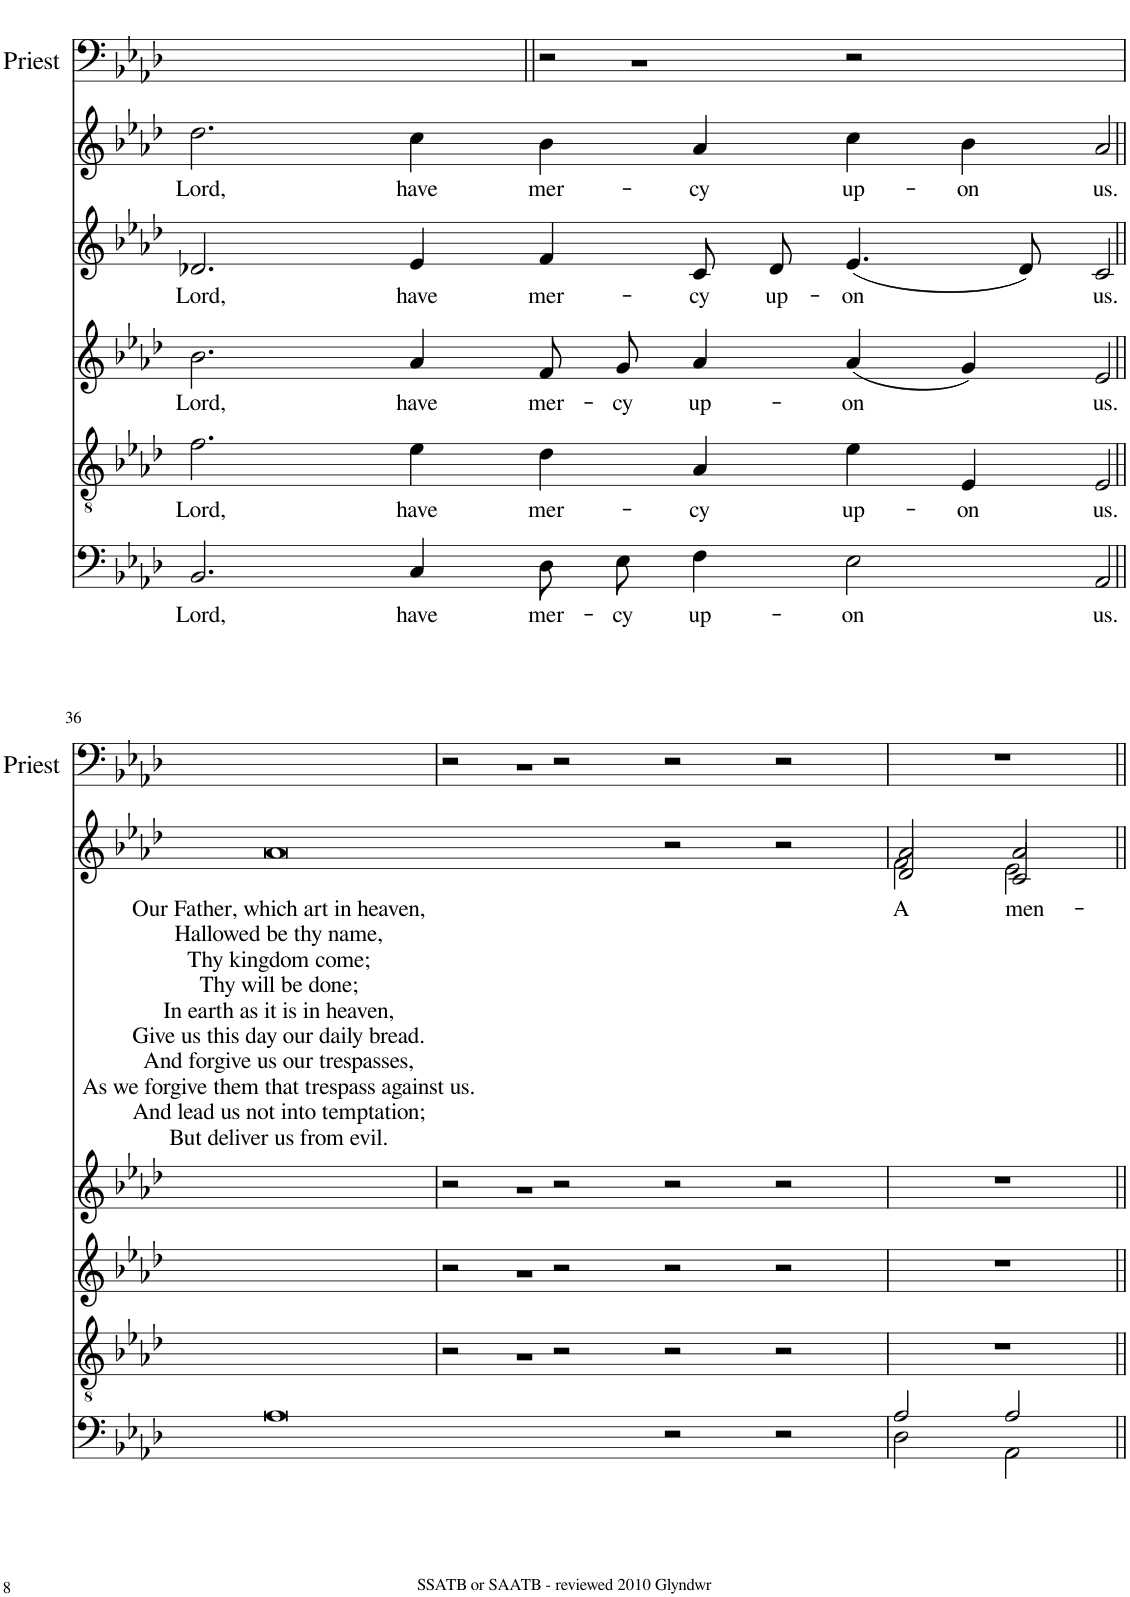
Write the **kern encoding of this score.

**kern	**text	**kern	**text	**kern	**text	**kern	**text	**kern	**text	**text	**text	**text	**text	**text	**text	**text	**text	**text	**kern
*part6	*part6	*part5	*part5	*part4	*part4	*part3	*part3	*part2	*part2	*part2	*part2	*part2	*part2	*part2	*part2	*part2	*part2	*part2	*part1
*staff6	*staff6	*staff5	*staff5	*staff4	*staff4	*staff3	*staff3	*staff2	*staff2	*staff2	*staff2	*staff2	*staff2	*staff2	*staff2	*staff2	*staff2	*staff2	*staff1
*I"Bass	*	*I"Tenor	*	*I"Alto	*	*I"Alto	*	*I"Soprano	*	*	*	*	*	*	*	*	*	*	*I"Priest
*	*	*	*	*	*	*	*	*	*	*	*	*	*	*	*	*	*	*	*I'Priest
!!LO:PB:g=z
*clefF4	*	*clefGv2	*	*clefG2	*	*clefG2	*	*clefG2	*	*	*	*	*	*	*	*	*	*	*clefF4
*k[b-e-a-d-]	*	*k[b-e-a-d-]	*	*k[b-e-a-d-]	*	*k[b-e-a-d-]	*	*k[b-e-a-d-]	*	*	*	*	*	*	*	*	*	*	*k[b-e-a-d-]
=35	=35	=35	=35	=35	=35	=35	=35	=35	=35	=35	=35	=35	=35	=35	=35	=35	=35	=35	=35
!	!LO:LY:b	!	!LO:LY:b	!	!LO:LY:b	!	!LO:LY:b	!	!LO:LY:b	!	!	!	!	!	!	!	!	!	!
2.BB-/	Lord,	2.f\	Lord,	2.b-\	Lord,	2.d-X/	Lord,	2.dd-\	Lord,	.	.	.	.	.	.	.	.	.	1r
!	!LO:LY:b	!	!LO:LY:b	!	!LO:LY:b	!	!LO:LY:b	!	!LO:LY:b	!	!	!	!	!	!	!	!	!	!
4C/	have	4e-\	have	4a-/	have	4e-/	have	4cc\	have	.	.	.	.	.	.	.	.	.	.
!	!LO:LY:b	!	!LO:LY:b	!	!LO:LY:b	!	!LO:LY:b	!	!LO:LY:b	!	!	!	!	!	!	!	!	!	!
8D-\	mer-	4d-\	mer-	8f/	mer-	4f/	mer-	4b-\	mer-	.	.	.	.	.	.	.	.	.	2r
!	!LO:LY:b	!	!	!	!LO:LY:b	!	!	!	!	!	!	!	!	!	!	!	!	!	!
8E-\	-cy	.	.	8g/	-cy	.	.	.	.	.	.	.	.	.	.	.	.	.	.
!	!LO:LY:b	!	!LO:LY:b	!	!LO:LY:b	!	!LO:LY:b	!	!LO:LY:b	!	!	!	!	!	!	!	!	!	!
4F\	up-	4A-/	-cy	4a-/	up-	8c/	-cy	4a-/	-cy	.	.	.	.	.	.	.	.	.	.
!	!	!	!	!	!	!	!LO:LY:b	!	!	!	!	!	!	!	!	!	!	!	!
.	.	.	.	.	.	8d-/	up-	.	.	.	.	.	.	.	.	.	.	.	.
!	!LO:LY:b	!	!LO:LY:b	!	!LO:LY:b	!	!LO:LY:b	!	!LO:LY:b	!	!	!	!	!	!	!	!	!	!
2E-\	-on	4e-\	up-	(4a-/	-on	(4.e-/	-on	4cc\	up-	.	.	.	.	.	.	.	.	.	2r
!	!	!	!LO:LY:b	!	!	!	!	!	!LO:LY:b	!	!	!	!	!	!	!	!	!	!
.	.	4E-/	-on	4g/)	.	.	.	4b-\	-on	.	.	.	.	.	.	.	.	.	.
.	.	.	.	.	.	8d-/)	.	.	.	.	.	.	.	.	.	.	.	.	.
!	!LO:LY:b	!	!LO:LY:b	!	!LO:LY:b	!	!LO:LY:b	!	!LO:LY:b	!	!	!	!	!	!	!	!	!	!
2AA-/	us.	2E-/	us.	2e-/	us.	2c/	us.	2a-/	us.	.	.	.	.	.	.	.	.	.	2ryy
!!LO:LB:g=z
=36	=36	=36	=36	=36	=36	=36	=36	=36	=36	=36	=36	=36	=36	=36	=36	=36	=36	=36	=36
!	!	!	!	!	!	!	!	!	!LO:LY:b	!LO:LY:b	!LO:LY:b	!LO:LY:b	!LO:LY:b	!LO:LY:b	!LO:LY:b	!LO:LY:b	!LO:LY:b	!LO:LY:b	!
[1A-	.	1r	.	1r	.	1r	.	[1a-	Our Father, which art in heaven,	Hallowed be thy name,	Thy kingdom come;	Thy will be done;	In earth as it is in heaven,	Give us this day our daily bread.	And forgive us our trespasses,	As we forgive them that trespass against us.	And lead us not into temptation;	But deliver us from evil.	1r
1ryy	.	2r	.	2r	.	2r	.	1ryy	.	.	.	.	.	.	.	.	.	.	2r
.	.	2r	.	2r	.	2r	.	.	.	.	.	.	.	.	.	.	.	.	2r
2r	.	2r	.	2r	.	2r	.	2r	.	.	.	.	.	.	.	.	.	.	2r
2r	.	2r	.	2r	.	2r	.	2r	.	.	.	.	.	.	.	.	.	.	2r
=37	=37	=37	=37	=37	=37	=37	=37	=37	=37	=37	=37	=37	=37	=37	=37	=37	=37	=37	=37
*^	*	*	*	*	*	*	*	*	*	*	*	*	*	*	*	*	*	*	*
!	!	!	!	!	!	!	!	!	!	!LO:LY:b	!	!	!	!	!	!	!	!	!	!
*	*	*	*	*	*	*	*	*	*^	*	*	*	*	*	*	*	*	*	*	*
*	*	*	*	*	*	*	*	*	*	*^	*	*	*	*	*	*	*	*	*	*	*
2A-/	2D-\	.	1r	.	1r	.	1r	.	2a-/	2f\	2d-/	A	.	.	.	.	.	.	.	.	.	1r
1A-]	2AA-\	.	.	.	.	.	.	.	1a-]	2e-\	2c/	.	.	.	.	.	.	.	.	.	.	.
.	1ryy	.	1ryy	.	1ryy	.	1ryy	.	.	1ryy	1ryy	.	.	.	.	.	.	.	.	.	.	1ryy
!	!	!	!	!	!	!	!	!	!	!	!	!LO:LY:b	!	!	!	!	!	!	!	!	!	!
2A-/	.	.	.	.	.	.	.	.	2a-/	.	.	-men-	.	.	.	.	.	.	.	.	.	.
*v	*v	*	*	*	*	*	*	*	*v	*v	*v	*	*	*	*	*	*	*	*	*	*	*
=||	=||	=||	=||	=||	=||	=||	=||	=||	=||	=||	=||	=||	=||	=||	=||	=||	=||	=||	=||
*-	*-	*-	*-	*-	*-	*-	*-	*-	*-	*-	*-	*-	*-	*-	*-	*-	*-	*-	*-
